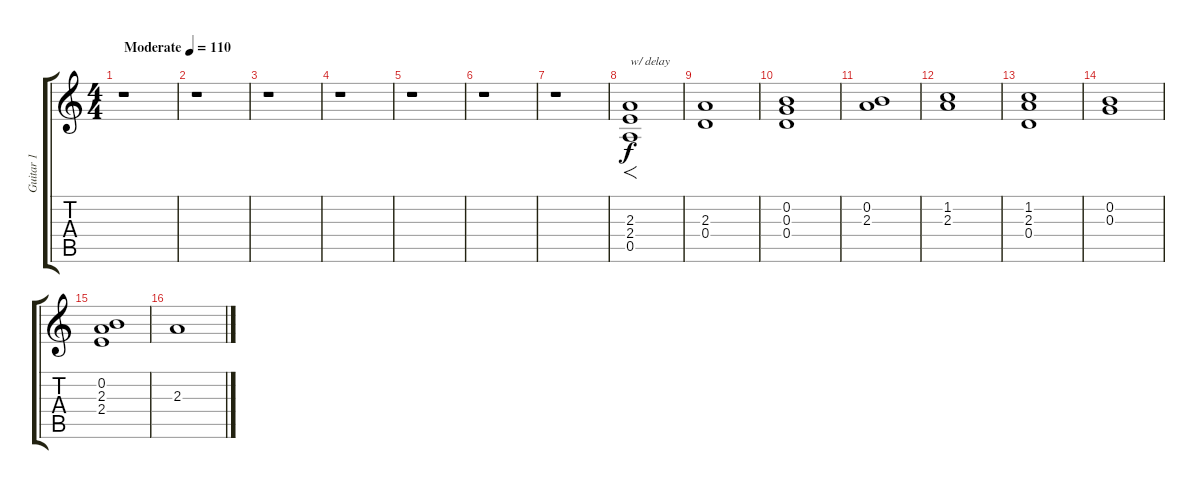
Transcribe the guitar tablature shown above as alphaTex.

\track ("Guitar 1" "Guitar 1") {instrument electricguitarclean}
\staff {score tabs}
\tuning (E4 B3 G3 D3 A2 E2) {hide}
\ts (4 4)
\tempo (110 "Moderate")
\clef g2
\ks c
r.1{dy f instrument electricguitarclean} |
r.1 |
r.1 |
r.1 |
r.1 |
r.1 |
r.1 |
(2.3 2.4 0.5).1{f txt "w/ delay"} |
(2.3 0.4).1 |
(0.2 0.3 0.4).1 |
(0.2 2.3).1 |
(1.2 2.3).1 |
(1.2 2.3 0.4).1 |
(0.2 0.3).1 |
(0.2 2.3 2.4).1 |
2.3.1
